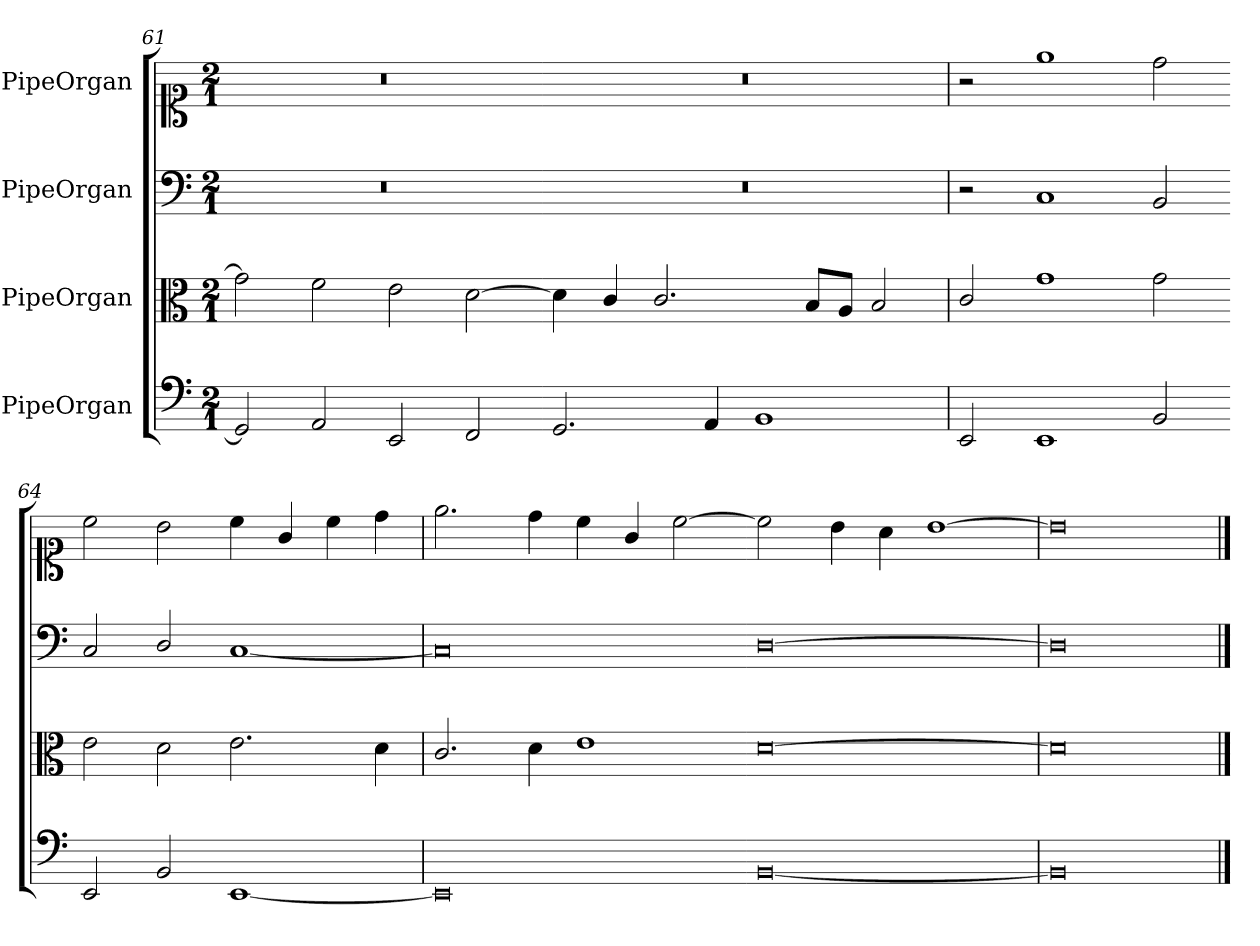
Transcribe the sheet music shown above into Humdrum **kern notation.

**kern	**kern	**kern	**kern
*part4	*part3	*part2	*part1
*staff4	*staff3	*staff2	*staff1
*I"PipeOrgan	*I"PipeOrgan	*I"PipeOrgan	*I"PipeOrgan
*clefF5	*clefC3	*clefF4	*clefC1
*k[]	*k[]	*k[]	*k[]
*D:dor	*D:dor	*D:dor	*D:dor
*M2/1	*M2/1	*M2/1	*M2/1
=61	=61	=61	=61
2EE/]	2g\]	0r	0r
2FF/	2f\	.	.
2CC/	2e\	.	.
2DD/	[2d\	.	.
=62-	=62-	=62-	=62-
2.EE/	4d\]	0r	0r
.	4c/	.	.
.	2.c/	.	.
4FF/	.	.	.
1GG	.	.	.
.	8B/L	.	.
.	8A/J	.	.
.	2B/	.	.
=63	=63	=63	=63
2CC/	2c/	2r	2r
1CC	1g	1C	1ee
2GG/	2g\	2BB/	2dd\
=64-	=64-	=64-	=64-
2CC/	2e\	2C/	2cc\
2GG/	2d\	2D/	2b\
[1CC	2.e\	[1C	4cc\
.	.	.	4g/
.	.	.	4cc\
.	4d\	.	4dd\
=65	=65	=65	=65
0CC]	2.c/	0C]	2.ee\
.	4d\	.	4dd\
.	1e	.	4cc\
.	.	.	4g/
.	.	.	[2cc\
=66-	=66-	=66-	=66-
[0GG	[0d	[0D	2cc\]
.	.	.	4b\
.	.	.	4a\
.	.	.	[1b
=67	=67	=67	=67
0GG]	0d]	0D]	0b]
==	==	==	==
*-	*-	*-	*-
